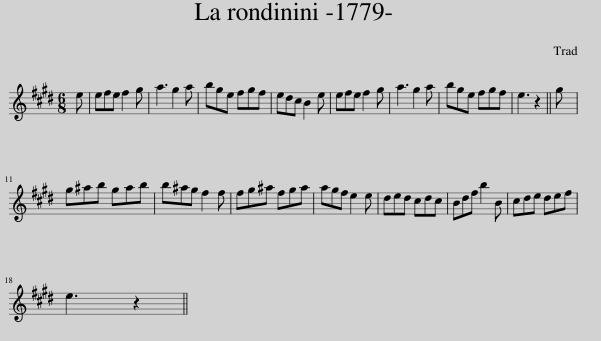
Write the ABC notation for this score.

X:1
L:1/8
M:6/8
I:linebreak $
K:E
V:1 treble
V:1
 e | efe f2 g | a3 g2 a | bge fgf | edc B2 e | %5
 efe f2 g | a3 g2 a | bge fgf | e3 z2 || g |$ %10
 g^ab gab | b^ag f2 f | fg^a fga | agf e2 e | ded cdc | %15
 Bdf b2 B | cde def |$ e3 z2 || %18
